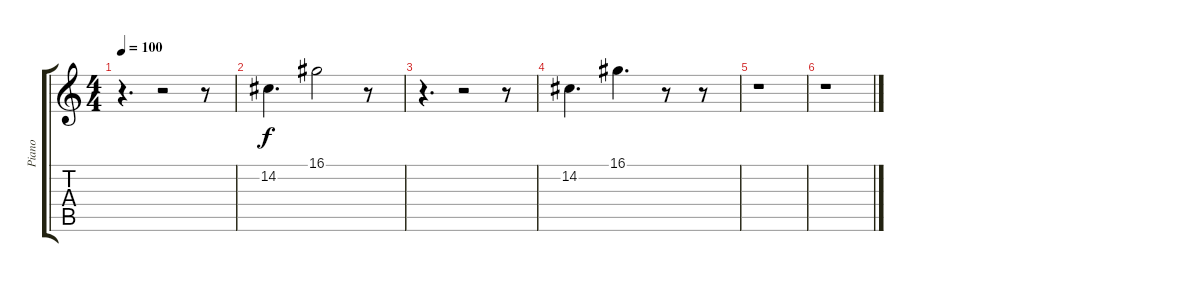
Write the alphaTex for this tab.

\track ("Piano" "Piano") {instrument brightacousticpiano}
\staff {score tabs}
\tuning (E4 B3 G3 D3 A2 E2) {hide}
\ts (4 4)
\tempo 100
\clef g2
\ks c
r.4{d dy f} r.2 r.8 |
14.2.4{d} 16.1.2 r.8 |
r.4{d} r.2 r.8 |
14.2.4{d} 16.1.4{d} r.8 r.8 |
r.1 |
r.1
